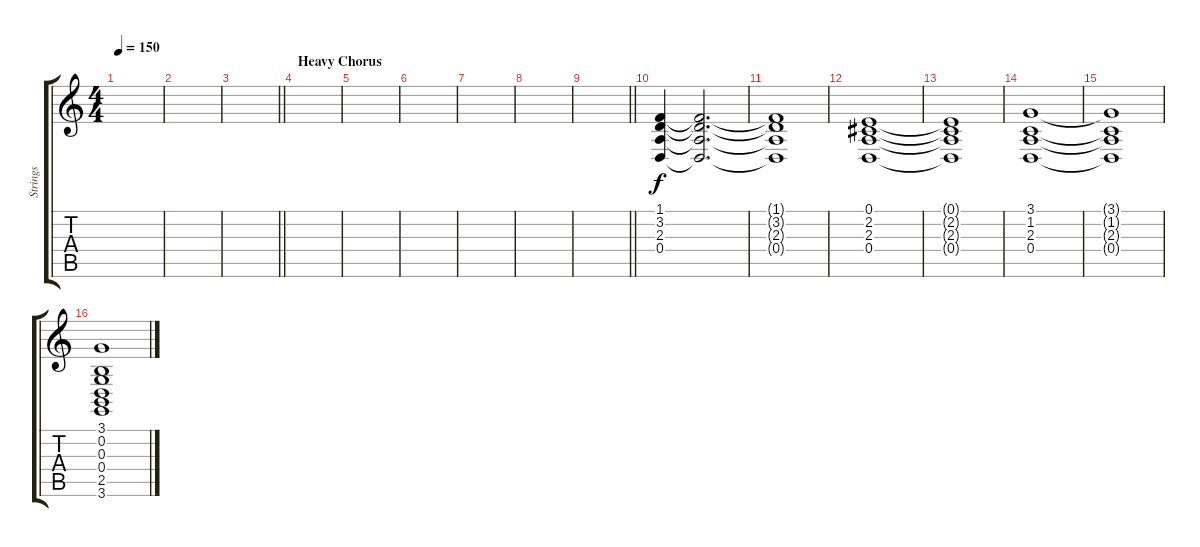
\track ("Strings" "Strings") {instrument stringensemble1}
\staff {score tabs}
\tuning (E4 B3 G3 D3 A2 E2) {hide}
\ts (4 4)
\tempo 150
\clef g2
\ks c
|
|
\barLineRight lightlight
|
\section ("" "Heavy Chorus")
|
|
|
|
|
\barLineRight lightlight
|
(1.1 3.2 2.3 0.4).4{volume 0} (1.1{t} 3.2{t} 2.3{t} 0.4{t}).2{d volume 6} |
(1.1{t} 3.2{t} 2.3{t} 0.4{t}).1 |
(0.1 2.2 2.3 0.4).1 |
(0.1{t} 2.2{t} 2.3{t} 0.4{t}).1 |
(3.1 1.2 2.3 0.4).1{volume 14} |
(3.1{t} 1.2{t} 2.3{t} 0.4{t}).1 |
(3.1 0.2 0.3 0.4 2.5 3.6).1
